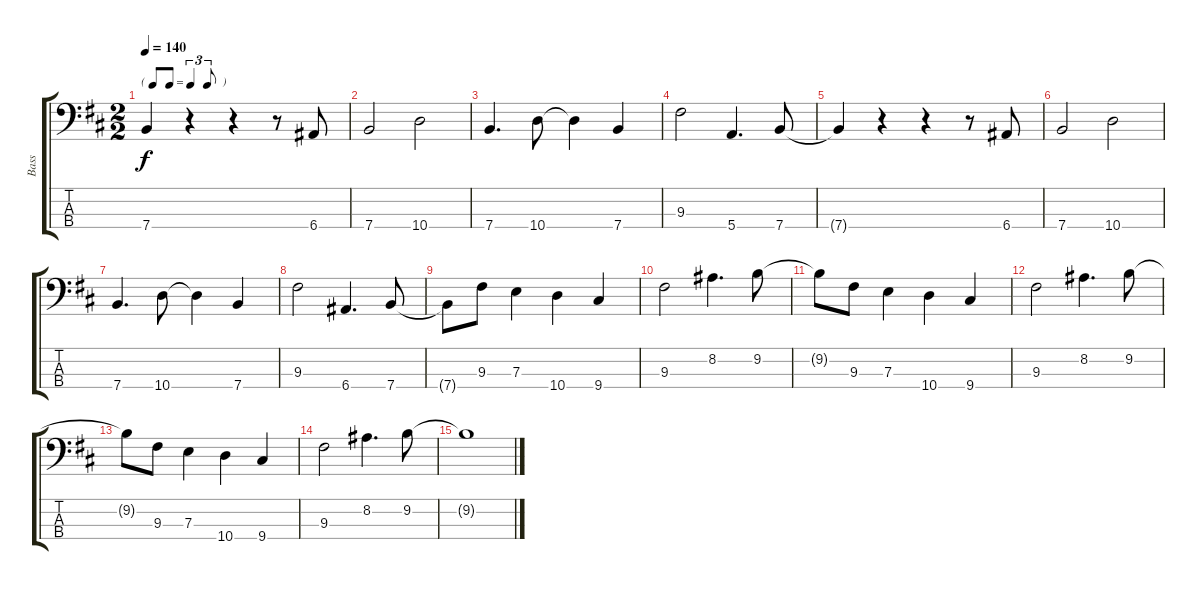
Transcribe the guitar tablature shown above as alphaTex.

\track ("Bass" "Bass") {instrument acousticbass}
\staff {score tabs}
\tuning (G2 D2 A1 E1) {hide}
\ts (2 2)
\tf triplet8th
\tempo 140
\clef f4
\ks bminor
7.4{t}.4{dy f} r.4 r.4 r.8 6.4.8 |
7.4.2 10.4.2 |
7.4.4{d} 10.4.8 10.4{t}.4 7.4.4 |
9.3.2 5.4.4{d} 7.4.8 |
7.4{t}.4 r.4 r.4 r.8 6.4.8 |
7.4.2 10.4.2 |
7.4.4{d} 10.4.8 10.4{t}.4 7.4.4 |
9.3.2 6.4.4{d} 7.4.8 |
7.4{t}.8 9.3.8 7.3.4 10.4.4 9.4.4 |
9.3.2 8.2.4{d} 9.2.8 |
9.2{t}.8 9.3.8 7.3.4 10.4.4 9.4.4 |
9.3.2 8.2.4{d} 9.2.8 |
9.2{t}.8 9.3.8 7.3.4 10.4.4 9.4.4 |
9.3.2 8.2.4{d} 9.2.8 |
9.2{t}.1
